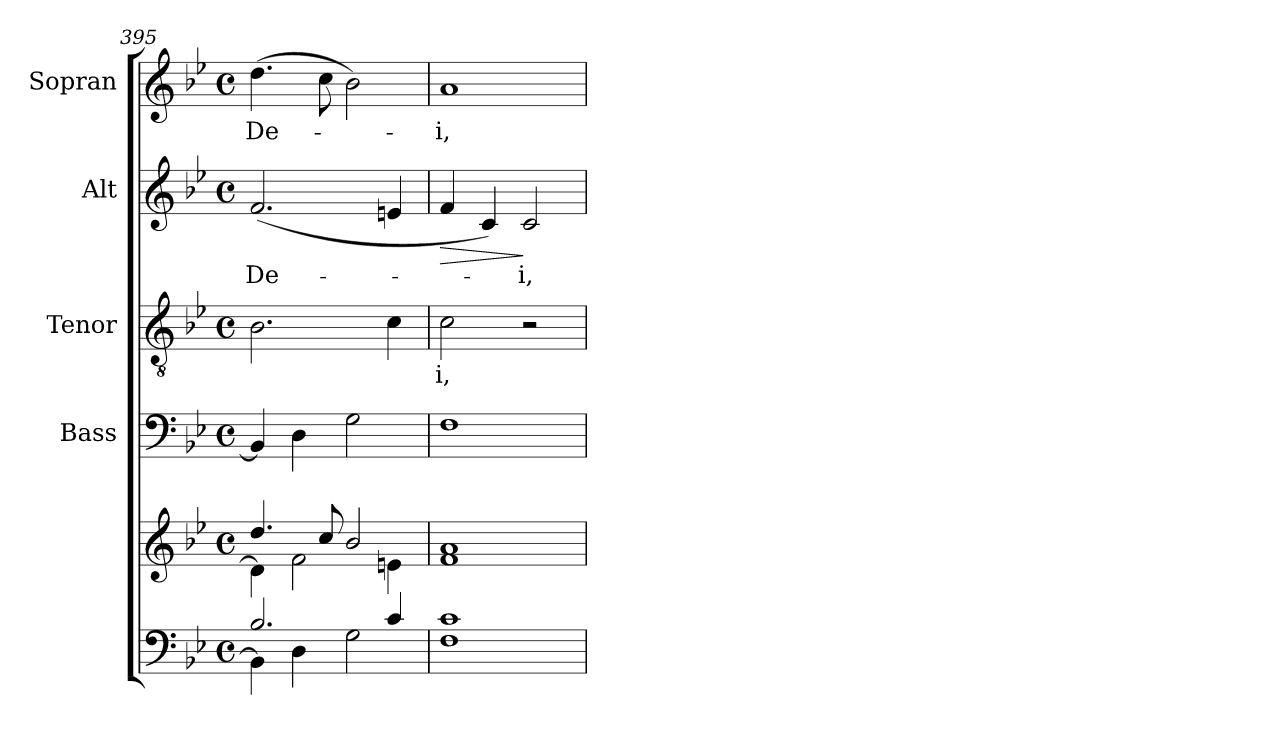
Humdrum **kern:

**kern	**kern	**kern	**kern	**text	**kern	**text	**dynam	**kern	**text
*part5	*part5	*part4	*part3	*part3	*part2	*part2	*part2	*part1	*part1
*staff6	*staff5	*staff4	*staff3	*staff3	*staff2	*staff2	*staff2	*staff1	*staff1
*	*	*I"Bass	*I"Tenor	*	*I"Alt	*	*	*I"Sopran	*
*	*	*I'B.	*I'T.	*	*I'A.	*	*	*I'S.	*
*clefF4	*clefG2	*clefF4	*clefGv2	*	*clefG2	*	*	*clefG2	*
*k[b-e-]	*k[b-e-]	*k[b-e-]	*k[b-e-]	*	*k[b-e-]	*	*	*k[b-e-]	*
*B-:	*B-:	*B-:	*B-:	*	*B-:	*	*	*B-:	*
*M4/4	*M4/4	*M4/4	*M4/4	*	*M4/4	*	*	*M4/4	*
*met(c)	*met(c)	*met(c)	*met(c)	*	*met(c)	*	*	*met(c)	*
=395	=395	=395	=395	=395	=395	=395	=395	=395	=395
*^	*^	*	*	*	*	*	*	*	*
!	!	!	!	!	!	!	!	!LO:LY:b	!	!	!LO:LY:b
2.B-/	4BB-\]	4.dd/	4d\]	4BB-/]	2.B-\	.	(<2.f/	De-	.	(>4.dd\	De-
.	4D\	.	2f\	4D\	.	.	.	.	.	.	.
.	.	8cc/	.	.	.	.	.	.	.	8cc\	.
.	2G\	2b-/	.	2G\	.	.	.	.	.	2b-\)	.
4c/	.	.	4en\	.	4c\	.	4en/	.	.	.	.
=396	=396	=396	=396	=396	=396	=396	=396	=396	=396	=396	=396
!	!	!	!	!	!	!LO:LY:b	!	!	!LO:HP:b	!	!LO:LY:b
1c	1F	1a	1f	1F	2c\	-i,	4f/	.	>	1a	-i,
.	.	.	.	.	.	.	4c/)	.	.	.	.
!	!	!	!	!	!	!	!	!LO:LY:b	!	!	!
.	.	.	.	.	2r	.	2c/	-i,	]	.	.
*v	*v	*	*	*	*	*	*	*	*	*	*
*	*v	*v	*	*	*	*	*	*	*	*
=	=	=	=	=	=	=	=	=	=
*-	*-	*-	*-	*-	*-	*-	*-	*-	*-
